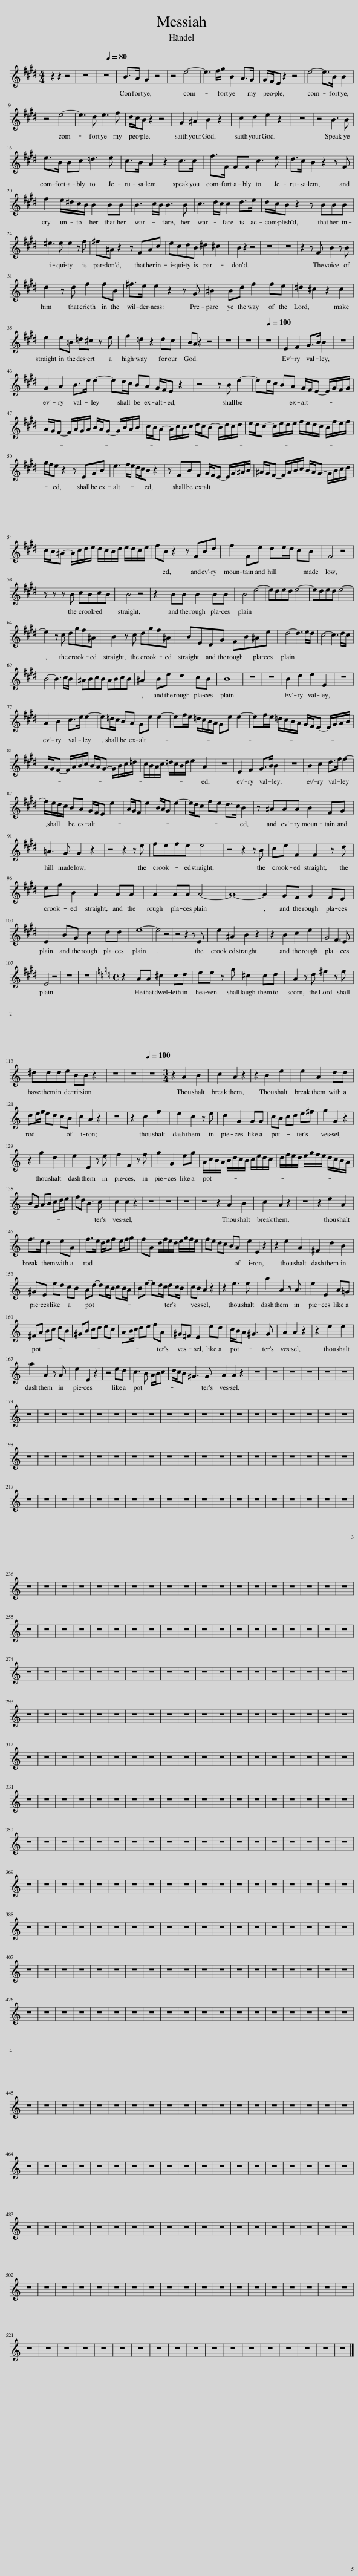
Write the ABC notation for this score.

X:1
L:1/8
M:4/4
I:linebreak $
K:E
V:1 treble
V:1
 z2 z2 z4 | z8 | z8 |[Q:1/4=80] B>A G2 z4 | z4 e4- | %5
 e3 f/g/ B2 A>G | G/F/E z2 z4 | e4- e>B B2 |$ z4 e4- | e3 d e3 f | %10
 d/c/B z2 z4 | G2 ^A2 B2 z2 | c2 d2 e2 z2 | z8 | z4 B3 B |$ %15
 e>B Bc =d3 e | c>B A2 z2 c>c | f>F FF c3 e | d>c B2 z2 z F |$ f2 e/^d/c/B/ B2 BB | %20
 B3 c/B/ B3 B | c3 d/c/ c2 d>e | d/c/B z2 z BBB |$ ^e3 e e2 z f | ^f^A z2 z FAc | %25
 ecdB ^d2 ^c2 | B2 z2 z4 | z8 | z8 | z2 z F B2 z B |$ %30
 d2 z d f2 fB | ^f>e e2 z2 z G | ^B2 Bd f2 fe | ^d2 ^c2 z2 c2 |$ e2 e=B =d^c z e | %35
 f2 =d2 z2 dc | BA z2 z4 | z8 | z8 | z8 | %40
[Q:1/4=100] E2 F2 G>B B2 | z8 |$ G2 A2 B>e e2- | ed/c/ BA G/F/E z2 | z4 z B e2- | %45
 ed/c/ BA G/F/E- E/G/F/G/ |$ A/G/F- F/A/G/A/ B/A/G- G/B/A/B/ | c/B/A- A/c/B/c/ d/c/B- B/d/c/d/ | e/d/c- c/e/d/e/ f/e/d/c/ B/f/e/f/ |$ g/f/e z2 z EGB | %50
 e3 f/e/ d/c/B z2 | z FBF G/F/E- E/G/^A/B/ | ^A/G/F- F/A/B/c/ B/A/G- G/B/c/d/ |$ c/B/^A- A/c/d/e/ d/c/B/d/ e/d/c/e/ | fB z2 z FBd | %55
 f2 Fe de/d/ cB | F4 z4 |$ z z z B cBcB | B4 z4 | z2 BB B2 BB | %60
 B4 e4- | eded e4- | eded e4- |$ e2 z c dgf^A | B2 z c dgf^A | %65
 BEDG FB^Ae | d4- d3 e/d/ | c4- c3 d/c/ |$ B4- B3 c/B/ | ^ABcB ABcB | %70
 ^A2 Be d2 cB | B8 | z8 | z8 | B2 d2 e2 E2 | %75
 z8 |$ A2 B2 c>e e2- | e=d/c/ BA Ge e2- | ef/e/ =d/c/B/A/ Ge e2- | ef/e/ =d/c/B/A/ G/F/E- E/G/A/B/ |$ %80
 A/G/F- F/A/B/c/ B/A/G- G/B/c/=d/ | c/B/A/c/ =d/c/B/d/ e2 A2 | z8 | E2 F2 G>B B2 | z8 | %85
 B2 c2 d>f f2- |$ f/e/d/c/ BA G/F/E e2 | A/G/F e2 B/A/G e2- | e/d/c fe d>c B2 | z ^AAA B2 FG |$ %90
 =A3 G G2 z2 | z4 z2 z e | fefe e4 | z4 z2 z B | ce F2 F2 z d |$ %95
 eg B2 A2 AA | A2 AA A4- | A8- | A2 GF G2 FE |$ E2 BG c2 dd | %100
 e8- | e4 z4 | z4 z2 z E | e2 ^A2 B2 z2 | z2 B2 c2 e2 | %105
 G4 F3 E |$ E4 z4 | z8 | z8 |[K:C][M:2/2] z2 AA ^c2 cd | %110
 ee z g ^c2 cd | A2 z d ^f2 z f |$ ^ddde BB z2 | z8 | z8 | %115
 z8 |[M:3/4][Q:1/4=100] z2 A2 B2 | c2 A2 z2 | z2 B2 e2 | e2 A2 dd |$ %120
 de/f/ ed cB | c2 A2 z2 | z6 | z2 c2 f2 | e2 c2 z e | %125
 d2 G2 GG | cB cd e^f | g2 G2 z2 |$ z2 g2 d2 | e2 E2 z e | %130
 f2 F2 z f | g2 G2 eg | A/c/B/A/ B/d/c/B/ c/e/d/c/ | d/f/e/d/ e/g/f/e/ d/c/B/A/ |$ BG AB cd/e/ | %135
 fd B3 c | c2 c2 z2 | z6 | z6 | z6 | %140
 z6 | z2 A2 B2 | c2 A2 z2 | z6 | z2 e2 A2 |$ %145
 f>e d2 eA | f>e d/e/f e/f/g | fA d/f/e/d/ e/g/f/e/ | fe dc BA | e2 E2 z2 | %150
 z2 e2 A2 | ^F2 d2 B2 |$ ^GE ed cB | Ad- dc/B/ cB/A/ | Be- ed/c/ dc/B/ | %155
 cB A2 z2 | z2 e3 e | a2 A2 z A | e2 E2 A=G |$ ^FA Bc dB | %160
 ^GB cd ec | AB/c/ de fA | ^G^F E2 ed | c/B/A ^G3 G | A2 A2 z2 | %165
 z2 e2 e2 |$ a2 A2 z A | e2 E2 z2 | z4 ed | c3 B A/B/c | %170
 d/c/B ^G3 G | A2 A2 z2 | z6 | z6 | z6 | %175
 z6 | z6 | z6 |$ z6 | z6 | %180
 z6 | z6 | z6 | z6 | z6 | %185
 z6 | z6 | z6 | z6 | z6 | %190
 z6 | z6 | z6 | z6 | z6 | %195
 z6 | z6 |$ z6 | z6 | z6 | %200
 z6 | z6 | z6 | z6 | z6 | %205
 z6 | z6 | z6 | z6 | z6 | %210
 z6 | z6 | z6 | z6 | z6 | %215
 z6 |$ z6 | z6 | z6 | z6 | %220
 z6 | z6 | z6 | z6 | z6 | %225
 z6 | z6 | z6 | z6 | z6 | %230
 z6 | z6 | z6 | z6 | z6 |$ %235
 z6 | z6 | z6 | z6 | z6 | %240
 z6 | z6 | z6 | z6 | z6 | %245
 z6 | z6 | z6 | z6 | z6 | %250
 z6 | z6 | z6 | z6 |$ z6 | %255
 z6 | z6 | z6 | z6 | z6 | %260
 z6 | z6 | z6 | z6 | z6 | %265
 z6 | z6 | z6 | z6 | z6 | %270
 z6 | z6 | z6 |$ z6 | z6 | %275
 z6 | z6 | z6 | z6 | z6 | %280
 z6 | z6 | z6 | z6 | z6 | %285
 z6 | z6 | z6 | z6 | z6 | %290
 z6 | z6 |$ z6 | z6 | z6 | %295
 z6 | z6 | z6 | z6 | z6 | %300
 z6 | z6 | z6 | z6 | z6 | %305
 z6 | z6 | z6 | z6 | z6 | %310
 z6 |$ z6 | z6 | z6 | z6 | %315
 z6 | z6 | z6 | z6 | z6 | %320
 z6 | z6 | z6 | z6 | z6 | %325
 z6 | z6 | z6 | z6 | z6 |$ %330
 z6 | z6 | z6 | z6 | z6 | %335
 z6 | z6 | z6 | z6 | z6 | %340
 z6 | z6 | z6 | z6 | z6 | %345
 z6 | z6 | z6 | z6 |$ z6 | %350
 z6 | z6 | z6 | z6 | z6 | %355
 z6 | z6 | z6 | z6 | z6 | %360
 z6 | z6 | z6 | z6 | z6 | %365
 z6 | z6 | z6 |$ z6 | z6 | %370
 z6 | z6 | z6 | z6 | z6 | %375
 z6 | z6 | z6 | z6 | z6 | %380
 z6 | z6 | z6 | z6 | z6 | %385
 z6 | z6 |$ z6 | z6 | z6 | %390
 z6 | z6 | z6 | z6 | z6 | %395
 z6 | z6 | z6 | z6 | z6 | %400
 z6 | z6 | z6 | z6 | z6 | %405
 z6 |$ z6 | z6 | z6 | z6 | %410
 z6 | z6 | z6 | z6 | z6 | %415
 z6 | z6 | z6 | z6 | z6 | %420
 z6 | z6 | z6 | z6 | z6 |$ %425
 z6 | z6 | z6 | z6 | z6 | %430
 z6 | z6 | z6 | z6 | z6 | %435
 z6 | z6 | z6 | z6 | z6 | %440
 z6 | z6 | z6 | z6 |$ z6 | %445
 z6 | z6 | z6 | z6 | z6 | %450
 z6 | z6 | z6 | z6 | z6 | %455
 z6 | z6 | z6 | z6 | z6 | %460
 z6 | z6 | z6 |$ z6 | z6 | %465
 z6 | z6 | z6 | z6 | z6 | %470
 z6 | z6 | z6 | z6 | z6 | %475
 z6 | z6 | z6 | z6 | z6 | %480
 z6 | z6 |$ z6 | z6 | z6 | %485
 z6 | z6 | z6 | z6 | z6 | %490
 z6 | z6 | z6 | z6 | z6 | %495
 z6 | z6 | z6 | z6 | z6 | %500
 z6 |$ z6 | z6 | z6 | z6 | %505
 z6 | z6 | z6 | z6 | z6 | %510
 z6 | z6 | z6 | z6 | z6 | %515
 z6 | z6 | z6 | z6 | z6 |$ %520
 z6 | z6 | z6 | z6 | z6 | %525
 z6 | z6 | z6 | z6 | z6 | %530
 z6 | z6 | z6 | z6 | z6 | %535
 z6 | z6 | z6 |] %538
